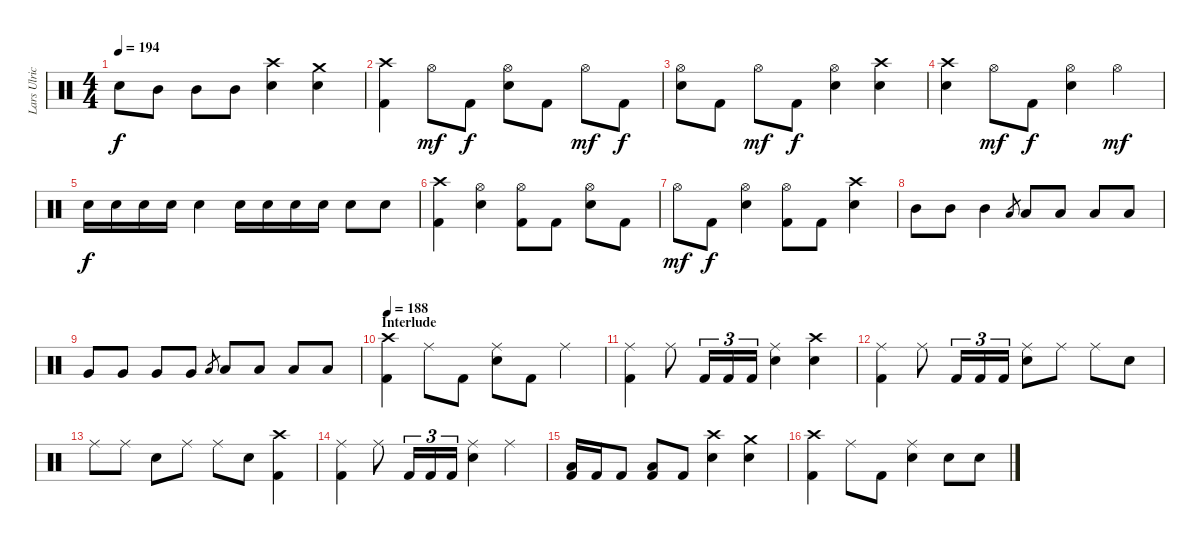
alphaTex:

\track ("Lars Ulrich (Drums)" "Lars Ulric") {instrument percussion}
\staff {score}
\articulation defaults
\ts (4 4)
\tempo 194
\clef neutral
\ks c "Snare (hit) 2".8{dy f} "Mid Tom (hit)".8 "Mid Tom (hit)".8 "Mid Tom (hit)".8
("Crash high (hit)" "Snare (hit) 2").4 ("Crash medium (hit)" "Snare (hit) 2").4 |
("Crash high (hit)" "Kick (hit) 2").4 "Hi-Hat (open)".8{dy mf} "Kick (hit) 2".8{dy f} ("Hi-Hat (open)" "Snare (hit) 2").8 "Kick (hit) 2".8 "Hi-Hat (open)".8{dy mf} "Kick (hit) 2".8{dy f} |
("Hi-Hat (open)" "Snare (hit) 2").8 "Kick (hit) 2".8 "Hi-Hat (open)".8{dy mf} "Kick (hit) 2".8{dy f} ("Hi-Hat (open)" "Snare (hit) 2").4 ("Crash high (hit)" "Snare (hit) 2").4 |
("Crash high (hit)" "Snare (hit) 2").4 "Hi-Hat (open)".8{dy mf} "Kick (hit) 2".8{dy f} ("Hi-Hat (open)" "Snare (hit) 2").4 "Hi-Hat (open)".4{dy mf} |
"Snare (hit) 2".16{dy f} "Snare (hit) 2".16 "Snare (hit) 2".16 "Snare (hit) 2".16 "Snare (hit) 2".4 "Snare (hit) 2".16 "Snare (hit) 2".16 "Snare (hit) 2".16 "Snare (hit) 2".16 "Snare (hit) 2".8 "Snare (hit) 2".8 |
("Crash high (hit)" "Kick (hit) 2").4 ("Hi-Hat (open)" "Snare (hit) 2").4 ("Hi-Hat (open)" "Kick (hit) 2").8 "Kick (hit) 2".8 ("Hi-Hat (open)" "Snare (hit) 2").8 "Kick (hit) 2".8 |
"Hi-Hat (open)".8{dy mf} "Kick (hit) 2".8{dy f} ("Hi-Hat (open)" "Snare (hit) 2").4 ("Hi-Hat (open)" "Kick (hit) 2").8 "Kick (hit) 2".8 ("Crash high (hit)" "Snare (hit) 2").4 |
"Mid Tom (hit)".8 "Mid Tom (hit)".8 "Mid Tom (hit)".4 "Low Tom (hit)".8{gr} "Low Tom (hit)".8 "Low Tom (hit)".8 "Low Tom (hit)".8 "Low Tom (hit)".8 |
"Very Low Tom (hit)".8 "Very Low Tom (hit)".8 "Very Low Tom (hit)".8 "Very Low Tom (hit)".8 "Low Floor Tom (hit)".8{gr} "Low Floor Tom (hit)".8 "Low Floor Tom (hit)".8 "Low Floor Tom (hit)".8 "Low Floor Tom (hit)".8 |
\section ("" "Interlude")
\tempo 188
("Crash high (hit)" "Kick (hit) 2").4 "Ride (middle)".8 "Kick (hit) 2".8 ("Ride (middle)" "Snare (hit) 2").8 "Kick (hit) 2".8 "Ride (middle)".4 |
("Ride (middle)" "Kick (hit) 2").4 "Ride (middle)".8 "Kick (hit) 2".16{tu (3 2)} "Kick (hit) 2".16{tu (3 2)} "Kick (hit) 2".16{tu (3 2)} ("Ride (middle)" "Snare (hit) 2").4 ("Crash high (hit)" "Snare (hit) 2").4 |
("Ride (middle)" "Kick (hit) 2").4 "Ride (middle)".8 "Kick (hit) 2".16{tu (3 2)} "Kick (hit) 2".16{tu (3 2)} "Kick (hit) 2".16{tu (3 2)} ("Ride (middle)" "Snare (hit) 2").8 "Ride (middle)".8 "Ride (middle)".8 "Snare (hit) 2".8 |
"Ride (middle)".8 "Ride (middle)".8 "Snare (hit) 2".8 "Ride (middle)".8 "Ride (middle)".8 "Snare (hit) 2".8 ("Crash high (hit)" "Kick (hit) 2").4 |
("Ride (middle)" "Kick (hit) 2").4 "Ride (middle)".8 "Kick (hit) 2".16{tu (3 2)} "Kick (hit) 2".16{tu (3 2)} "Kick (hit) 2".16{tu (3 2)} ("Ride (middle)" "Snare (hit) 2").4 "Ride (middle)".4 |
("Low Floor Tom (hit)" "Kick (hit) 2").16 "Kick (hit) 2".16 "Kick (hit) 2".8 ("Low Floor Tom (hit)" "Kick (hit) 2").8 "Kick (hit) 2".8 ("Crash high (hit)" "Snare (hit) 2").4 ("Crash medium (hit)" "Snare (hit) 2").4 |
("Crash high (hit)" "Kick (hit) 2").4 "Ride (middle)".8 "Kick (hit) 2".8 ("Ride (middle)" "Snare (hit) 2").4 "Snare (hit) 2".8 "Snare (hit) 2".8
